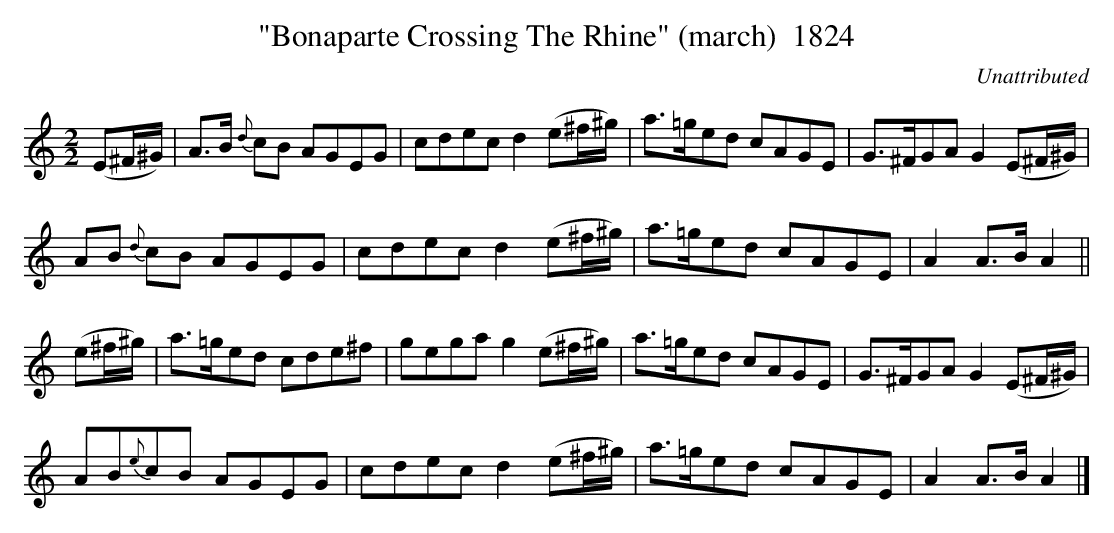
X:1
T:"Bonaparte Crossing The Rhine" (march)  1824
C:Unattributed
BRENNAN July 2003 (HTTP://WWW.SOSYOURMOM.COM)
M:2/2
L:1/8
K:C
(E^F/2^G/2)|A3/2B/2 {d}cB AGEG|cdec d2(e^f/2^g/2)|a3/2=g/2ed cAGE|G3/2^F/2GA G2(E^F/2^G/2)|
AB {d}cB AGEG|cdec d2(e^f/2^g/2)|a3/2=g/2ed cAGE|A2A3/2B/2 A2||
(e^f/2^g/2)|a3/2=g/2ed cde^f|gega g2(e^f/2^g/2)|a3/2=g/2ed cAGE|G3/2^F/2GA G2(E^F/2^G/2)|
AB{e}cB AGEG|cdec d2(e^f/2^g/2)|a3/2=g/2ed cAGE|A2A3/2B/2 A2|]
